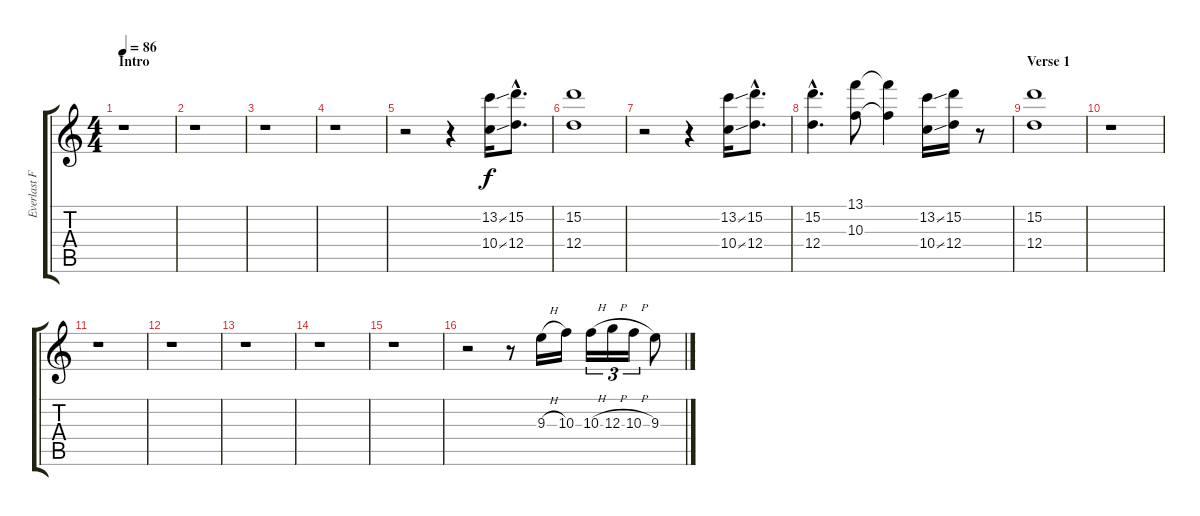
\track ("Everlast Fills" "Everlast F") {instrument acousticguitarsteel}
\staff {score tabs}
\tuning (E4 B3 G3 D3 A2 E2) {hide}
\ts (4 4)
\section ("" "Intro")
\tempo 86
\clef g2
\ks c
r.1{dy f instrument acousticguitarsteel} |
r.1 |
r.1 |
r.1 |
r.2 r.4 (13.2{ss} 10.4{ss}).16 (15.2{hac} 12.4{hac}).8{d} |
(15.2 12.4).1 |
r.2 r.4 (13.2{ss} 10.4{ss}).16 (15.2{hac} 12.4{hac}).8{d} |
(15.2{hac} 12.4{hac}).4{d} (13.1 10.3).8 (13.1{t} 10.3{t}).4 (13.2{ss} 10.4{ss}).16 (15.2 12.4).16 r.8 |
\section ("" "Verse 1")
(15.2 12.4).1 |
r.1 |
r.1 |
r.1 |
r.1 |
r.1 |
r.1 |
r.2 r.8 9.3{h}.16 10.3.16 10.3{h}.16{tu (3 2)} 12.3{h}.16{tu (3 2)} 10.3{h}.16{tu (3 2)} 9.3.8
